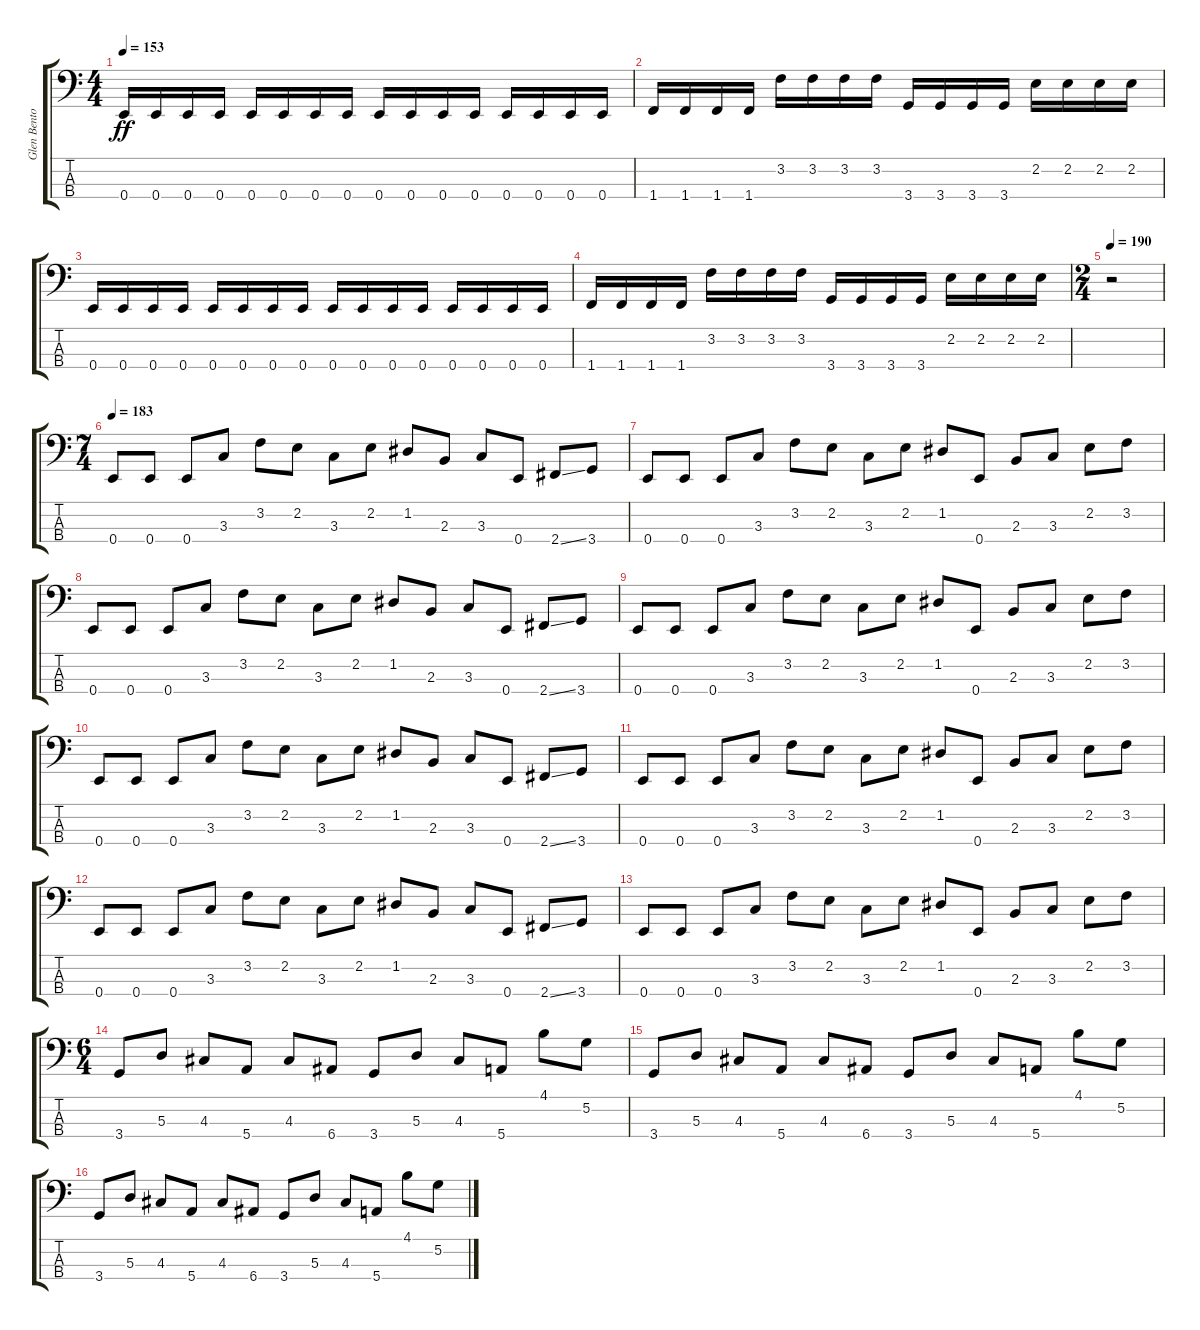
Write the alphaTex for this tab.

\track ("Glen Benton" "Glen Bento") {instrument electricbasspick}
\staff {score tabs}
\tuning (G2 D2 A1 E1) {hide}
\ts (4 4)
\tempo 153
\clef f4
\ks c
0.4.16{dy ff} 0.4.16 0.4.16 0.4.16 0.4.16 0.4.16 0.4.16 0.4.16 0.4.16 0.4.16 0.4.16 0.4.16 0.4.16 0.4.16 0.4.16 0.4.16 |
1.4.16 1.4.16 1.4.16 1.4.16 3.2.16 3.2.16 3.2.16 3.2.16 3.4.16 3.4.16 3.4.16 3.4.16 2.2.16 2.2.16 2.2.16 2.2.16 |
0.4.16 0.4.16 0.4.16 0.4.16 0.4.16 0.4.16 0.4.16 0.4.16 0.4.16 0.4.16 0.4.16 0.4.16 0.4.16 0.4.16 0.4.16 0.4.16 |
1.4.16 1.4.16 1.4.16 1.4.16 3.2.16 3.2.16 3.2.16 3.2.16 3.4.16 3.4.16 3.4.16 3.4.16 2.2.16 2.2.16 2.2.16 2.2.16 |
\ts (2 4)
\tempo 190
r.2 |
\ts (7 4)
\tempo 183
0.4.8 0.4.8 0.4.8 3.3.8 3.2.8 2.2.8 3.3.8 2.2.8 1.2.8 2.3.8 3.3.8 0.4.8 2.4{ss}.8 3.4.8 |
0.4.8 0.4.8 0.4.8 3.3.8 3.2.8 2.2.8 3.3.8 2.2.8 1.2.8 0.4.8 2.3.8 3.3.8 2.2.8 3.2.8 |
0.4.8 0.4.8 0.4.8 3.3.8 3.2.8 2.2.8 3.3.8 2.2.8 1.2.8 2.3.8 3.3.8 0.4.8 2.4{ss}.8 3.4.8 |
0.4.8 0.4.8 0.4.8 3.3.8 3.2.8 2.2.8 3.3.8 2.2.8 1.2.8 0.4.8 2.3.8 3.3.8 2.2.8 3.2.8 |
0.4.8 0.4.8 0.4.8 3.3.8 3.2.8 2.2.8 3.3.8 2.2.8 1.2.8 2.3.8 3.3.8 0.4.8 2.4{ss}.8 3.4.8 |
0.4.8 0.4.8 0.4.8 3.3.8 3.2.8 2.2.8 3.3.8 2.2.8 1.2.8 0.4.8 2.3.8 3.3.8 2.2.8 3.2.8 |
0.4.8 0.4.8 0.4.8 3.3.8 3.2.8 2.2.8 3.3.8 2.2.8 1.2.8 2.3.8 3.3.8 0.4.8 2.4{ss}.8 3.4.8 |
0.4.8 0.4.8 0.4.8 3.3.8 3.2.8 2.2.8 3.3.8 2.2.8 1.2.8 0.4.8 2.3.8 3.3.8 2.2.8 3.2.8 |
\ts (6 4)
3.4.8 5.3.8 4.3.8 5.4.8 4.3.8 6.4.8 3.4.8 5.3.8 4.3.8 5.4.8 4.1.8 5.2.8 |
3.4.8 5.3.8 4.3.8 5.4.8 4.3.8 6.4.8 3.4.8 5.3.8 4.3.8 5.4.8 4.1.8 5.2.8 |
3.4.8 5.3.8 4.3.8 5.4.8 4.3.8 6.4.8 3.4.8 5.3.8 4.3.8 5.4.8 4.1.8 5.2.8
